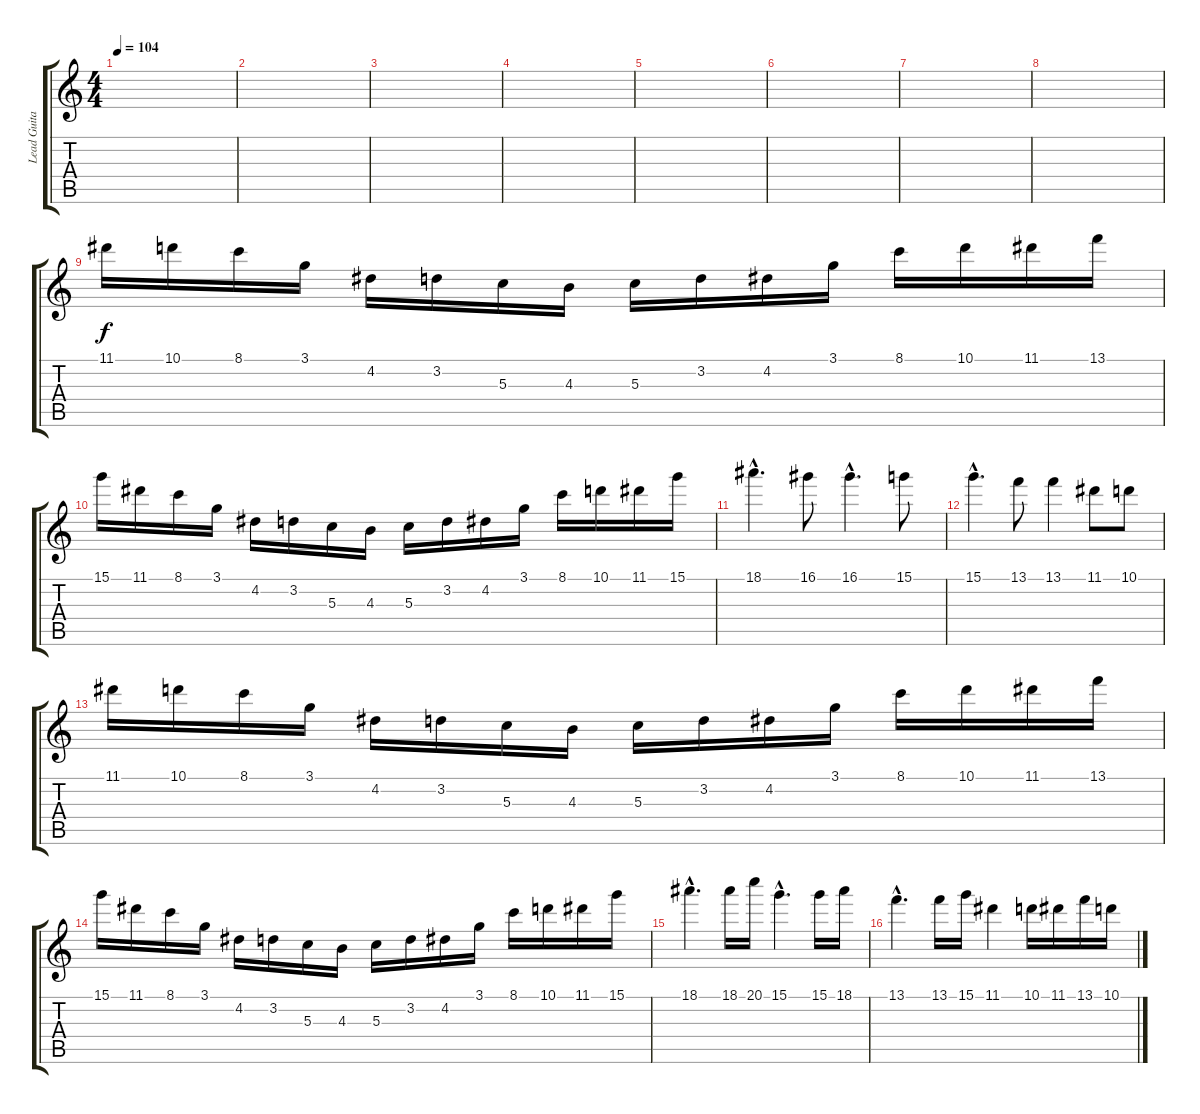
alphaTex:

\track ("Lead Guitar" "Lead Guita") {instrument overdrivenguitar}
\staff {score tabs}
\tuning (E4 B3 G3 D3 A2 E2) {hide}
\ts (4 4)
\tempo 104
\clef g2
\ks c
|
|
|
|
|
|
|
|
11.1.16 10.1.16 8.1.16 3.1.16 4.2.16 3.2.16 5.3.16 4.3.16 5.3.16 3.2.16 4.2.16 3.1.16 8.1.16 10.1.16 11.1.16 13.1.16 |
15.1.16 11.1.16 8.1.16 3.1.16 4.2.16 3.2.16 5.3.16 4.3.16 5.3.16 3.2.16 4.2.16 3.1.16 8.1.16 10.1.16 11.1.16 15.1.16 |
18.1{hac}.4{d} 16.1.8 16.1{hac}.4{d} 15.1.8 |
15.1{hac}.4{d} 13.1.8 13.1.4 11.1.8 10.1.8 |
11.1.16 10.1.16 8.1.16 3.1.16 4.2.16 3.2.16 5.3.16 4.3.16 5.3.16 3.2.16 4.2.16 3.1.16 8.1.16 10.1.16 11.1.16 13.1.16 |
15.1.16 11.1.16 8.1.16 3.1.16 4.2.16 3.2.16 5.3.16 4.3.16 5.3.16 3.2.16 4.2.16 3.1.16 8.1.16 10.1.16 11.1.16 15.1.16 |
18.1{hac}.4{d} 18.1.16 20.1.16 15.1{hac}.4{d} 15.1.16 18.1.16 |
13.1{hac}.4{d} 13.1.16 15.1.16 11.1.4 10.1.16 11.1.16 13.1.16 10.1.16
